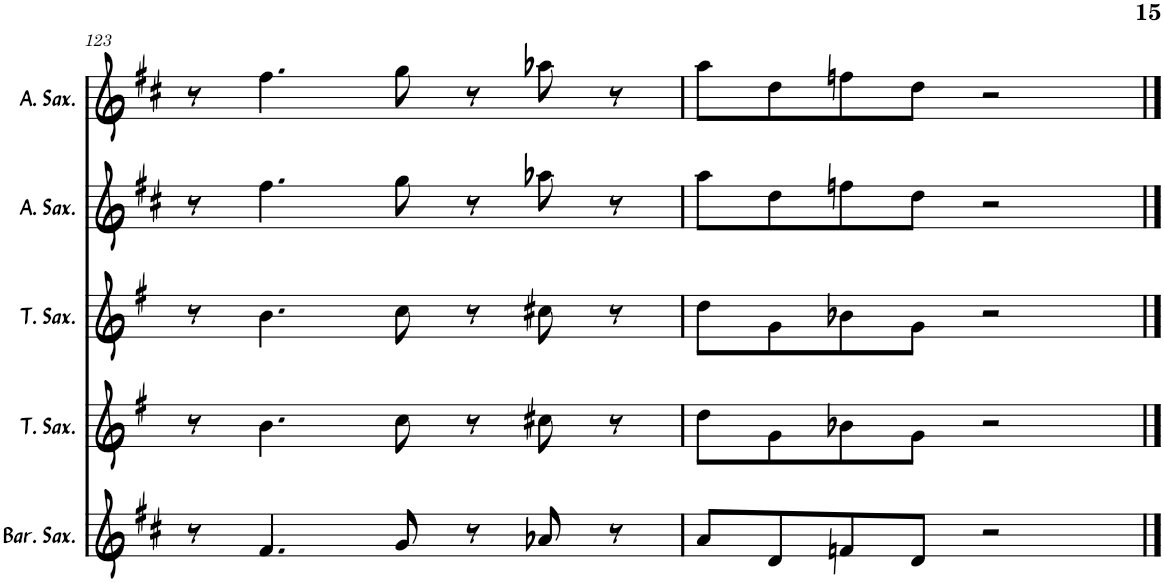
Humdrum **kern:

**kern	**kern	**kern	**kern	**kern
*part5	*part4	*part3	*part2	*part1
*staff5	*staff4	*staff3	*staff2	*staff1
*I"Baritone Saxophone	*I"Tenor Saxophone	*I"Tenor Saxophone	*I"Alto Saxophone	*I"Alto Saxophone
*I'Bar. Sax.	*I'T. Sax.	*I'T. Sax.	*I'A. Sax.	*I'A. Sax.
!!LO:PB:g=z
*clefG2	*clefG2	*clefG2	*clefG2	*clefG2
*Trd12c21	*Trd8c14	*Trd8c14	*Trd5c9	*Trd5c9
*k[f#c#]	*k[f#]	*k[f#]	*k[f#c#]	*k[f#c#]
*M4/4	*M4/4	*M4/4	*M4/4	*M4/4
=123	=123	=123	=123	=123
8r	8r	8r	8r	8r
4.f#/	4.b\	4.b\	4.ff#\	4.ff#\
8g/	8cc\	8cc\	8gg\	8gg\
8r	8r	8r	8r	8r
8a-X/	8cc#X\	8cc#X\	8aa-X\	8aa-X\
8r	8r	8r	8r	8r
=124	=124	=124	=124	=124
8a/L	8dd\L	8dd\L	8aa\L	8aa\L
8d/	8g\	8g\	8dd\	8dd\
8fn/	8b-X\	8b-X\	8ffn\	8ffn\
8d/J	8g\J	8g\J	8dd\J	8dd\J
2r	2r	2r	2r	2r
==	==	==	==	==
*-	*-	*-	*-	*-
